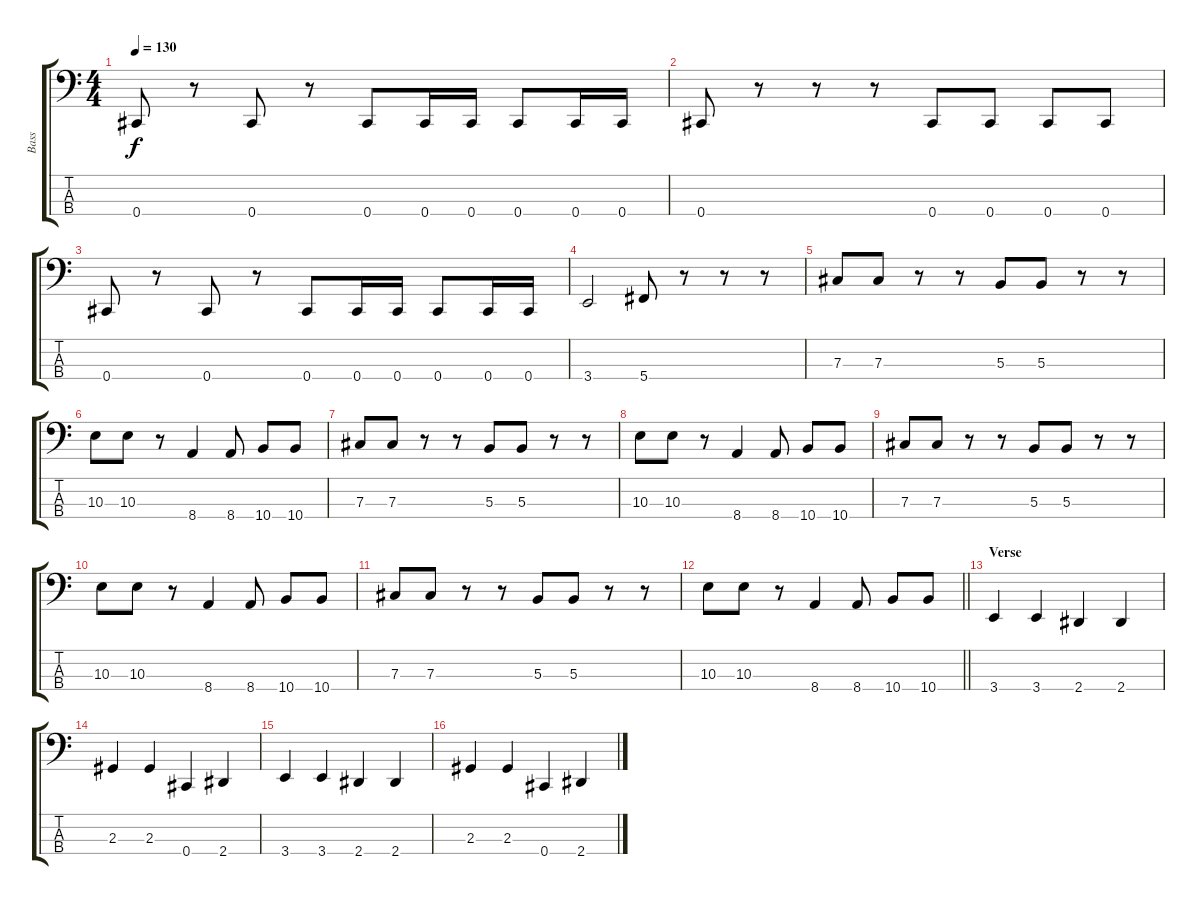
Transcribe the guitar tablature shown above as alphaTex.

\track ("Bass" "Bass") {instrument electricbasspick}
\staff {score tabs}
\tuning (E2 B1 Gb1 Db1) {hide}
\ts (4 4)
\tempo 130
\clef f4
\ks c
0.4.8{dy f} r.8 0.4.8 r.8 0.4.8 0.4.16 0.4.16 0.4.8 0.4.16 0.4.16 |
0.4.8 r.8 r.8 r.8 0.4.8 0.4.8 0.4.8 0.4.8 |
0.4.8 r.8 0.4.8 r.8 0.4.8 0.4.16 0.4.16 0.4.8 0.4.16 0.4.16 |
3.4.2 5.4.8 r.8 r.8 r.8 |
7.3.8 7.3.8 r.8 r.8 5.3.8 5.3.8 r.8 r.8 |
10.3.8 10.3.8 r.8 8.4.4 8.4.8 10.4.8 10.4.8 |
7.3.8 7.3.8 r.8 r.8 5.3.8 5.3.8 r.8 r.8 |
10.3.8 10.3.8 r.8 8.4.4 8.4.8 10.4.8 10.4.8 |
7.3.8 7.3.8 r.8 r.8 5.3.8 5.3.8 r.8 r.8 |
10.3.8 10.3.8 r.8 8.4.4 8.4.8 10.4.8 10.4.8 |
7.3.8 7.3.8 r.8 r.8 5.3.8 5.3.8 r.8 r.8 |
\barLineRight lightlight
10.3.8 10.3.8 r.8 8.4.4 8.4.8 10.4.8 10.4.8 |
\section ("" "Verse")
3.4.4 3.4.4 2.4.4 2.4.4 |
2.3.4 2.3.4 0.4.4 2.4.4 |
3.4.4 3.4.4 2.4.4 2.4.4 |
2.3.4 2.3.4 0.4.4 2.4.4
